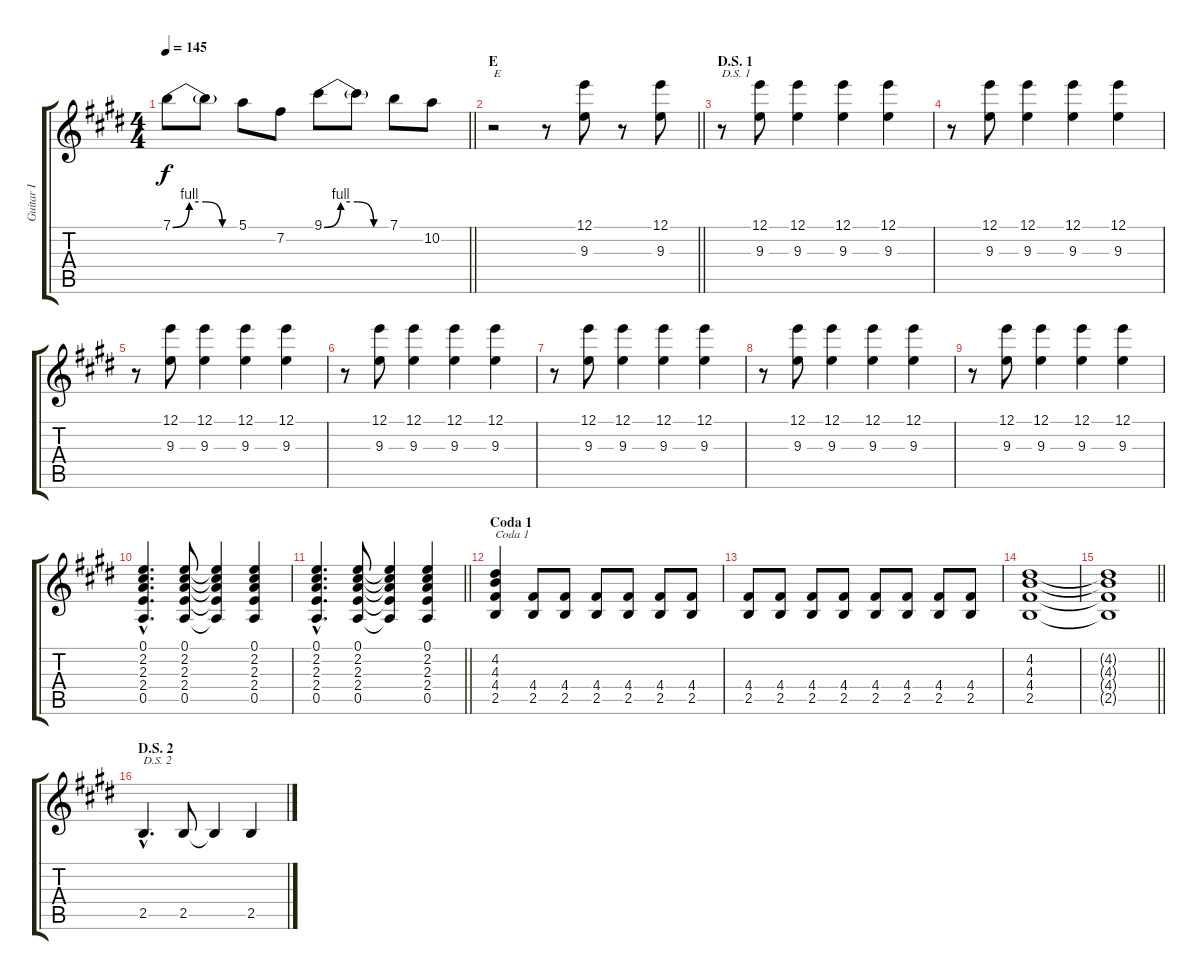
\track ("Guitar I" "Guitar I") {instrument overdrivenguitar}
\staff {score tabs}
\tuning (E4 B3 G3 D3 A2 E2) {hide}
\ts (4 4)
\tempo 145
\clef g2
\barLineRight lightlight
\ks e
7.1{be (custom 0 0 15 4 30 4 45 0 60 0)}.8{dy f} 7.1{t}.8 5.1.8 7.2.8 9.1{be (custom 0 0 15 4 30 4 45 0 60 0)}.8 9.1{t}.8 7.1.8 10.2.8 |
\section ("" "E")
\barLineRight lightlight
r.2{txt "E"} r.8 (12.1 9.3).8 r.8 (12.1 9.3).8 |
\section ("" "D.S. 1")
r.8{txt "D.S. 1"} (12.1 9.3).8 (12.1 9.3).4 (12.1 9.3).4 (12.1 9.3).4 |
r.8 (12.1 9.3).8 (12.1 9.3).4 (12.1 9.3).4 (12.1 9.3).4 |
r.8 (12.1 9.3).8 (12.1 9.3).4 (12.1 9.3).4 (12.1 9.3).4 |
r.8 (12.1 9.3).8 (12.1 9.3).4 (12.1 9.3).4 (12.1 9.3).4 |
r.8 (12.1 9.3).8 (12.1 9.3).4 (12.1 9.3).4 (12.1 9.3).4 |
r.8 (12.1 9.3).8 (12.1 9.3).4 (12.1 9.3).4 (12.1 9.3).4 |
r.8 (12.1 9.3).8 (12.1 9.3).4 (12.1 9.3).4 (12.1 9.3).4 |
(0.1{hac} 2.2{hac} 2.3{hac} 2.4{hac} 0.5{hac}).4{d} (0.1 2.2 2.3 2.4 0.5).8 (0.1{t} 2.2{t} 2.3{t} 2.4{t} 0.5{t}).4 (0.1 2.2 2.3 2.4 0.5).4 |
\barLineRight lightlight
(0.1{hac} 2.2{hac} 2.3{hac} 2.4{hac} 0.5{hac}).4{d} (0.1 2.2 2.3 2.4 0.5).8 (0.1{t} 2.2{t} 2.3{t} 2.4{t} 0.5{t}).4 (0.1 2.2 2.3 2.4 0.5).4 |
\section ("" "Coda 1")
(4.2 4.3 4.4 2.5).4{txt "Coda 1"} (4.4 2.5).8 (4.4 2.5).8 (4.4 2.5).8 (4.4 2.5).8 (4.4 2.5).8 (4.4 2.5).8 |
(4.4 2.5).8 (4.4 2.5).8 (4.4 2.5).8 (4.4 2.5).8 (4.4 2.5).8 (4.4 2.5).8 (4.4 2.5).8 (4.4 2.5).8 |
(4.2 4.3 4.4 2.5).1 |
\barLineRight lightlight
(4.2{t} 4.3{t} 4.4{t} 2.5{t}).1 |
\section ("" "D.S. 2")
2.5{hac}.4{d txt "D.S. 2"} 2.5.8 2.5{t}.4 2.5.4
